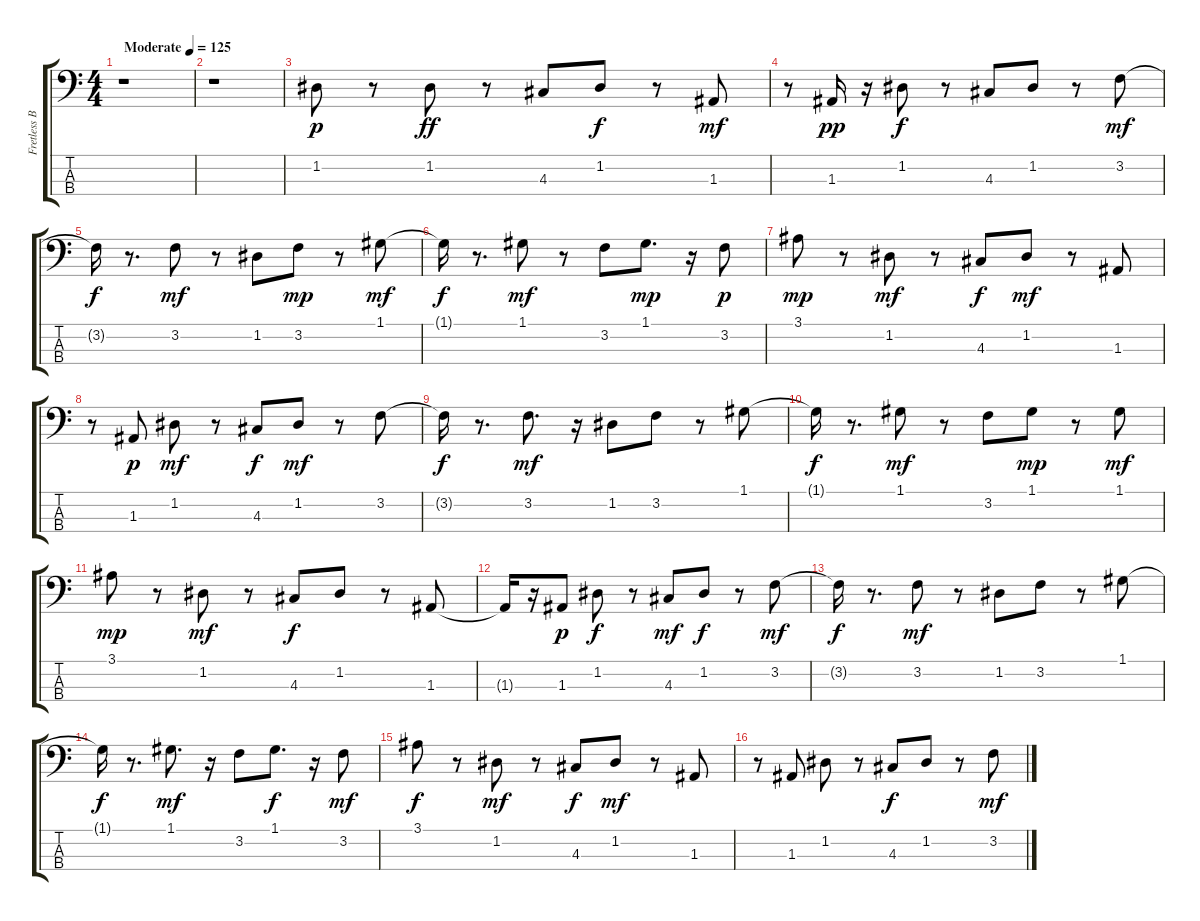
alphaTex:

\track ("Fretless Bass" "Fretless B") {instrument electricbassfinger}
\staff {score tabs}
\tuning (G2 D2 A1 E1) {hide}
\ts (4 4)
\tempo (125 "Moderate")
\clef f4
\ks c
r.1{dy p instrument electricbassfinger} |
r.1 |
1.2.8 r.8 1.2.8{dy ff} r.8 4.3.8 1.2.8{dy f} r.8 1.3.8{dy mf} |
r.8 1.3.16{dy pp} r.16 1.2.8{dy f} r.8 4.3.8{balance 10} 1.2.8{balance 11} r.8 3.2.8{dy mf balance 11} |
3.2{t}.16{dy f} r.8{d} 3.2.8{dy mf balance 10} r.8 1.2.8{balance 10} 3.2.8{dy mp balance 8} r.8 1.1.8{dy mf} |
1.1{t}.16{dy f} r.8{d} 1.1.8{dy mf} r.8 3.2.8 1.1.8{d dy mp} r.16 3.2.8{dy p} |
3.1.8{dy mp} r.8 1.2.8{dy mf} r.8 4.3.8{dy f} 1.2.8{dy mf} r.8 1.3.8 |
r.8 1.3.8{dy p} 1.2.8{dy mf} r.8 4.3.8{dy f} 1.2.8{dy mf} r.8 3.2.8 |
3.2{t}.16{dy f} r.8{d} 3.2.8{d dy mf} r.16 1.2.8 3.2.8 r.8 1.1.8 |
1.1{t}.16{dy f} r.8{d} 1.1.8{dy mf} r.8 3.2.8 1.1.8{dy mp} r.8 1.1.8{dy mf} |
3.1.8{dy mp} r.8 1.2.8{dy mf} r.8 4.3.8{dy f} 1.2.8 r.8 1.3.8 |
1.3{t}.16 r.16 1.3.8{dy p} 1.2.8{dy f} r.8 4.3.8{dy mf} 1.2.8{dy f} r.8 3.2.8{dy mf} |
3.2{t}.16{dy f} r.8{d} 3.2.8{dy mf} r.8 1.2.8 3.2.8 r.8 1.1.8 |
1.1{t}.16{dy f} r.8{d} 1.1.8{d dy mf} r.16 3.2.8 1.1.8{d dy f} r.16 3.2.8{dy mf} |
3.1.8{dy f} r.8 1.2.8{dy mf} r.8 4.3.8{dy f} 1.2.8{dy mf} r.8 1.3.8 |
r.8 1.3.8 1.2.8 r.8 4.3.8{dy f} 1.2.8 r.8 3.2.8{dy mf}
